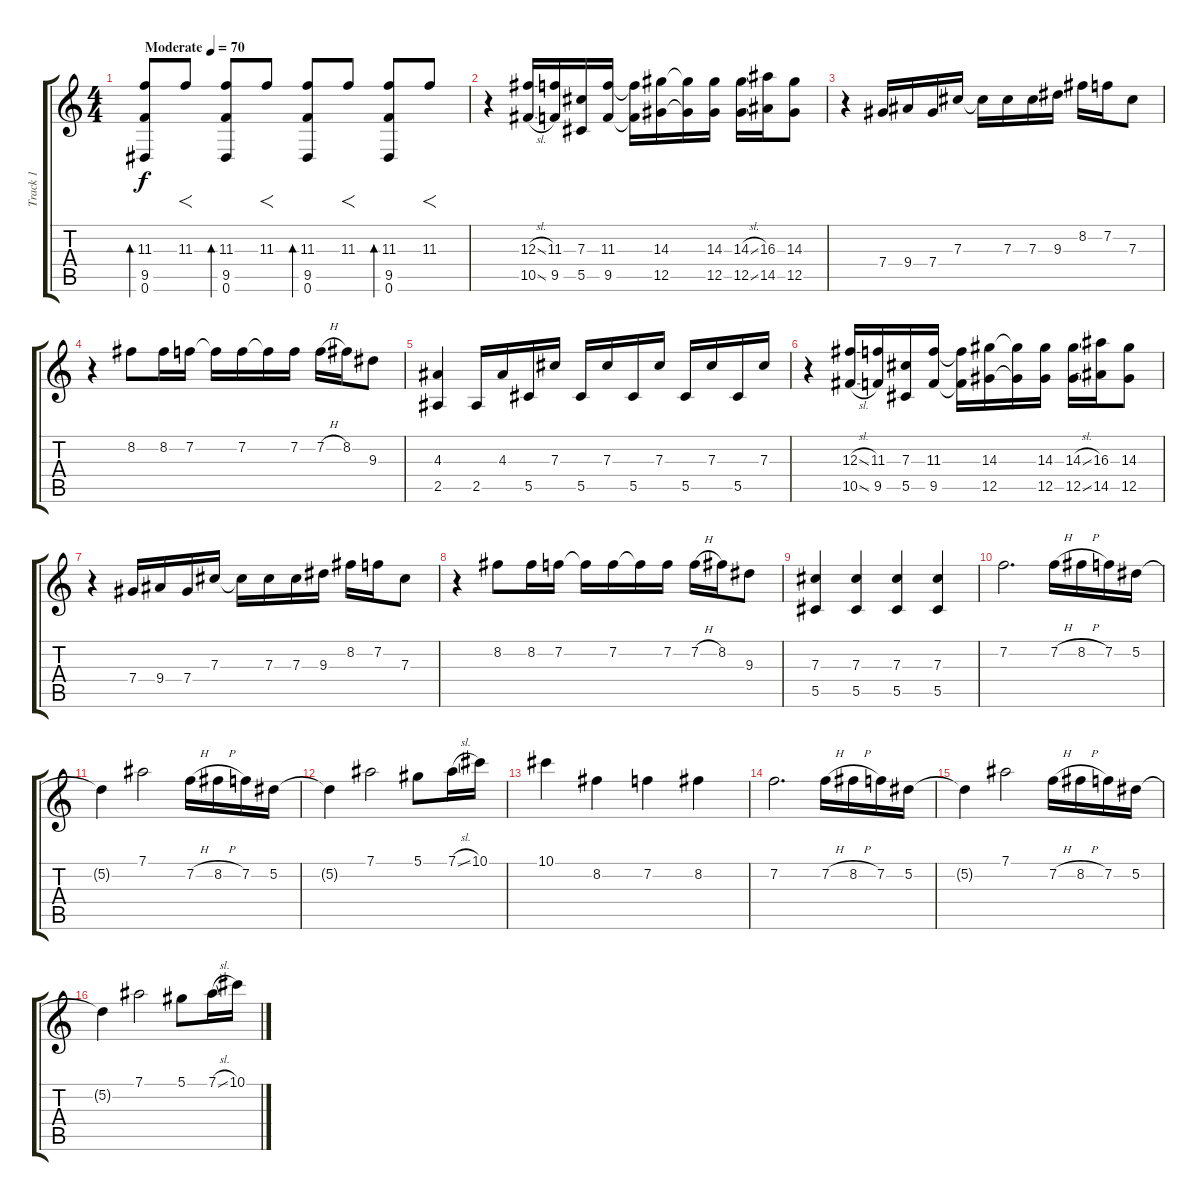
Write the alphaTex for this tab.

\track ("Track 1" "Track 1") {instrument acousticguitarsteel}
\staff {score tabs}
\tuning (Eb4 Bb3 Gb3 Db3 Ab2 Eb2) {hide}
\ts (4 4)
\tempo (70 "Moderate")
\clef g2
\ks c
(11.3 9.5 0.6).8{bd 60 dy f instrument electricguitarclean} 11.3.8{f} (11.3 9.5 0.6).8{bd 60} 11.3.8{f} (11.3 9.5 0.6).8{bd 60} 11.3.8{f} (11.3 9.5 0.6).8{bd 60} 11.3.8{f} |
r.4 (12.3{sl} 10.5{sl}).16 (11.3 9.5).16 (7.3 5.5).16 (11.3 9.5).16 (11.3{t} 9.5{t}).16 (14.3 12.5).16 (14.3{t} 12.5{t}).16 (14.3 12.5).16 (14.3{sl} 12.5{sl}).16 (16.3 14.5).16 (14.3 12.5).8 |
r.4 7.4.16 9.4.16 7.4.16 7.3.16 7.3{t}.16 7.3.16 7.3.16 9.3.16 8.2.16 7.2.16 7.3.8 |
r.4 8.2.8 8.2.16 7.2.16 7.2{t}.16 7.2.16 7.2{t}.16 7.2.16 7.2{h}.16 8.2.16 9.3.8 |
(4.3 2.5).4 2.5.16 4.3.16 5.5.16 7.3.16 5.5.16 7.3.16 5.5.16 7.3.16 5.5.16 7.3.16 5.5.16 7.3.16 |
r.4 (12.3{sl} 10.5{sl}).16 (11.3 9.5).16 (7.3 5.5).16 (11.3 9.5).16 (11.3{t} 9.5{t}).16 (14.3 12.5).16 (14.3{t} 12.5{t}).16 (14.3 12.5).16 (14.3{sl} 12.5{sl}).16 (16.3 14.5).16 (14.3 12.5).8 |
r.4 7.4.16 9.4.16 7.4.16 7.3.16 7.3{t}.16 7.3.16 7.3.16 9.3.16 8.2.16 7.2.16 7.3.8 |
r.4 8.2.8 8.2.16 7.2.16 7.2{t}.16 7.2.16 7.2{t}.16 7.2.16 7.2{h}.16 8.2.16 9.3.8 |
(7.3 5.5).4 (7.3 5.5).4 (7.3 5.5).4 (7.3 5.5).4 |
7.2.2{d instrument distortionguitar} 7.2{h}.16 8.2{h}.16 7.2.16 5.2.16 |
5.2{t}.4 7.1.2 7.2{h}.16 8.2{h}.16 7.2.16 5.2.16 |
5.2{t}.4 7.1.2 5.1.8 7.1{sl}.16 10.1.16 |
10.1.4 8.2.4 7.2.4 8.2.4 |
7.2.2{d} 7.2{h}.16 8.2{h}.16 7.2.16 5.2.16 |
5.2{t}.4 7.1.2 7.2{h}.16 8.2{h}.16 7.2.16 5.2.16 |
5.2{t}.4 7.1.2 5.1.8 7.1{sl}.16 10.1.16
